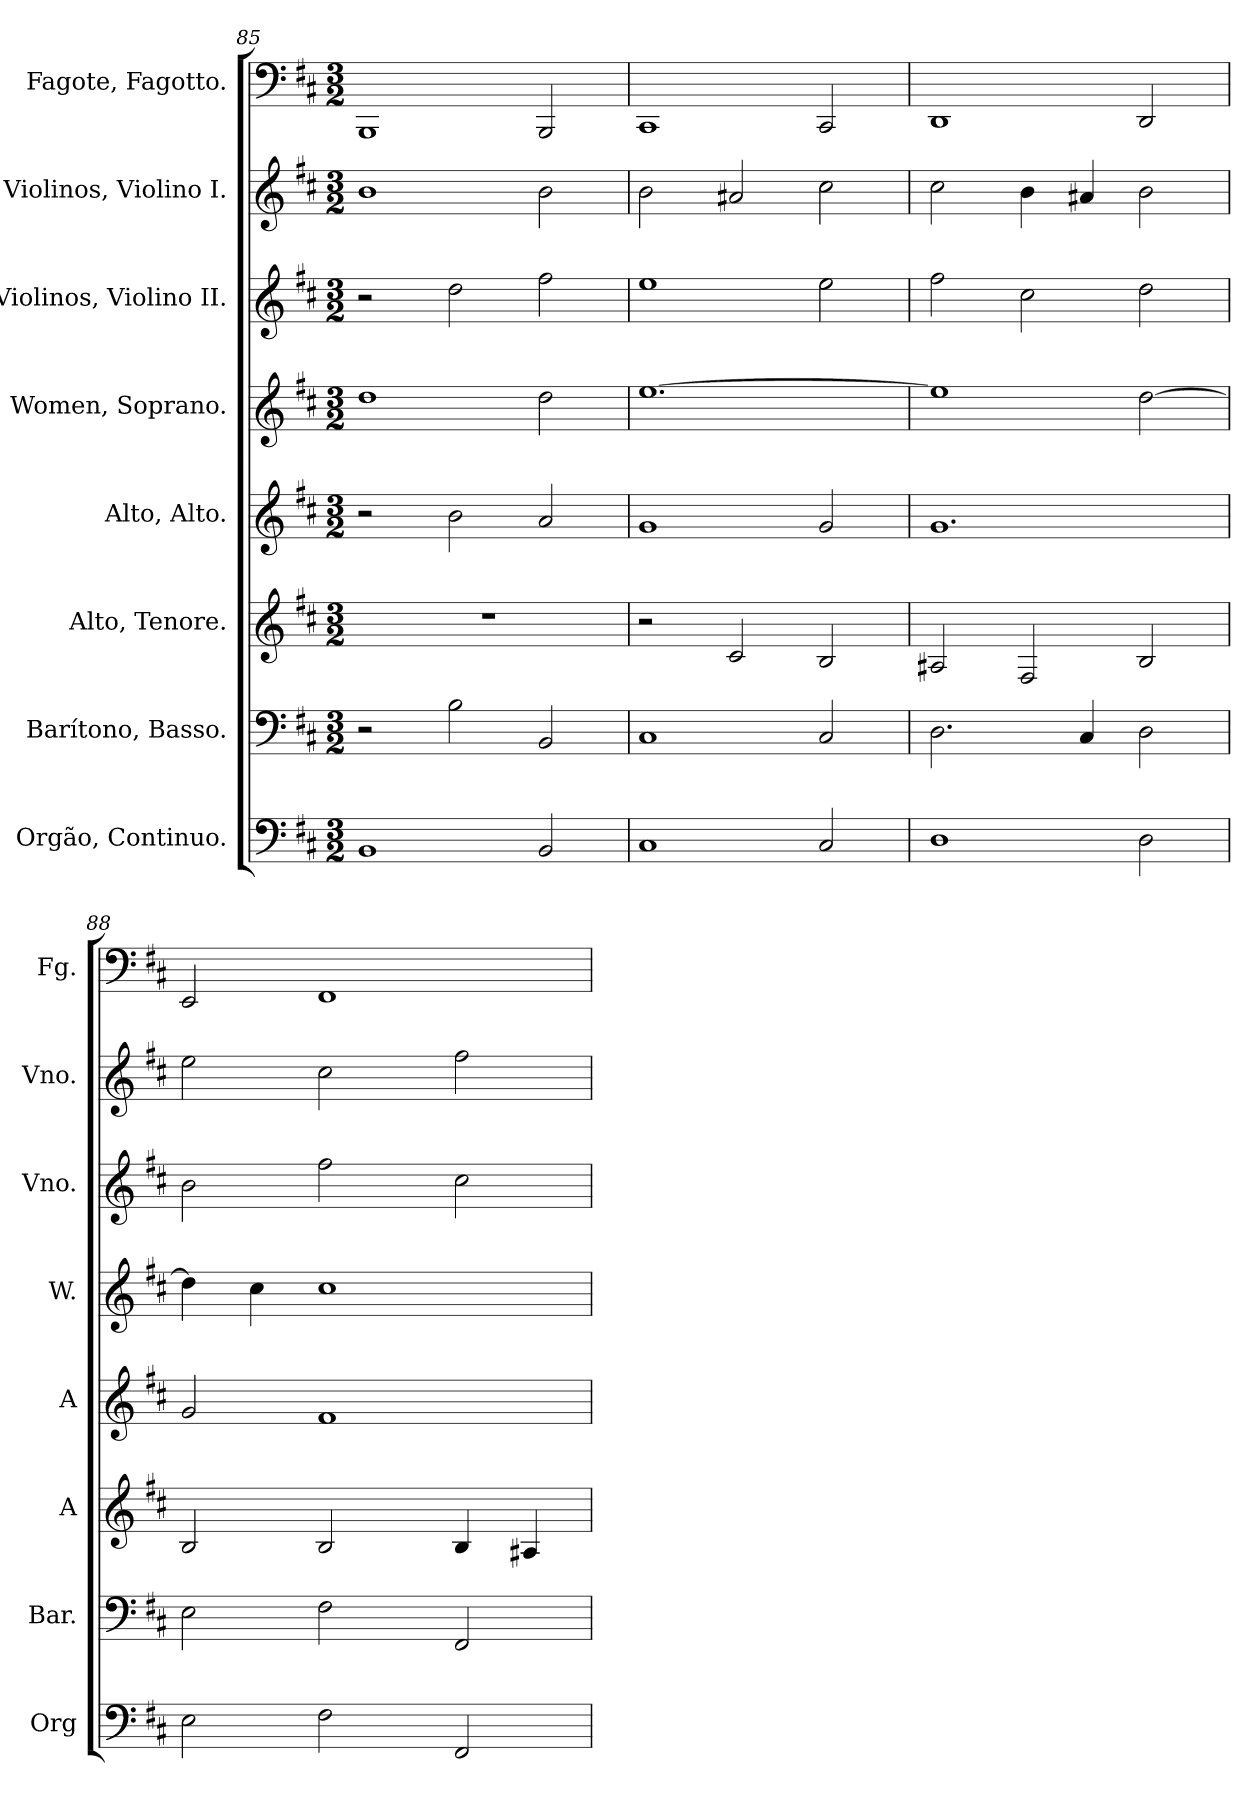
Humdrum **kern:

**kern	**kern	**kern	**kern	**kern	**kern	**kern	**kern
*part8	*part7	*part6	*part5	*part4	*part3	*part2	*part1
*staff8	*staff7	*staff6	*staff5	*staff4	*staff3	*staff2	*staff1
*I"Orgão, Continuo.	*I"Barítono, Basso.	*I"Alto, Tenore.	*I"Alto, Alto.	*I"Women, Soprano.	*I"Violinos, Violino II.	*I"Violinos, Violino I.	*I"Fagote, Fagotto.
*I'Org	*I'Bar.	*I'A	*I'A	*I'W.	*I'Vno.	*I'Vno.	*I'Fg.
*clefF4	*clefF4	*clefG2	*clefG2	*clefG2	*clefG2	*clefG2	*clefF4
*k[f#c#]	*k[f#c#]	*k[f#c#]	*k[f#c#]	*k[f#c#]	*k[f#c#]	*k[f#c#]	*k[f#c#]
*M3/2	*M3/2	*M3/2	*M3/2	*M3/2	*M3/2	*M3/2	*M3/2
=85	=85	=85	=85	=85	=85	=85	=85
1BB	2r	1.r	2r	1dd	2r	1b	1BBB
.	2B\	.	2b\	.	2dd\	.	.
2BB/	2BB/	.	2a/	2dd\	2ff#\	2b\	2BBB/
=86	=86	=86	=86	=86	=86	=86	=86
1C#	1C#	2r	1g	[1.ee	1ee	2b\	1CC#
.	.	2c#/	.	.	.	2a#X/	.
2C#/	2C#/	2B/	2g/	.	2ee\	2cc#\	2CC#/
=87	=87	=87	=87	=87	=87	=87	=87
1D	2.D\	2A#X/	1.g	1ee]	2ff#\	2cc#\	1DD
.	.	2F#/	.	.	2cc#\	4b\	.
.	4C#/	.	.	.	.	4a#X/	.
2D\	2D\	2B/	.	[2dd\	2dd\	2b\	2DD/
=88	=88	=88	=88	=88	=88	=88	=88
*	*	*	*	*	*	*	*^
*	*	*	*	*	*	*	*	*^
2E\	2E\	2B/	2g/	4dd\]	2b\	2ee\	2EE/	2.ryy	1ryy
.	.	.	.	4cc#\	.	.	.	.	.
*	*	*	*	*	*	*	*MM140	*	*
2F#\	2F#\	2B/	1f#	1cc#	2ff#\	2cc#\	1FF#	.	.
*	*	*	*	*	*	*	*MM110	*	*
.	.	.	.	.	.	.	.	2.ryy	.
*	*	*	*	*	*	*	*MM100	*	*
2FF#/	2FF#/	4B/	.	.	2cc#\	2ff#\	.	.	2ryy
.	.	4A#X/	.	.	.	.	.	.	.
*	*	*	*	*	*	*	*v	*v	*v
=	=	=	=	=	=	=	=
*-	*-	*-	*-	*-	*-	*-	*-
